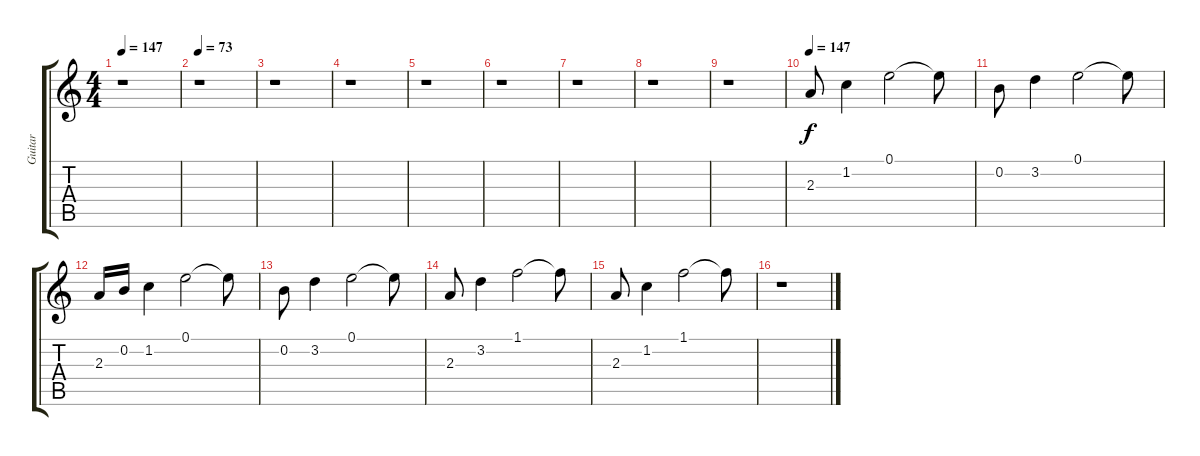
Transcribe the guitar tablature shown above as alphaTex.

\track ("Guitar" "Guitar") {instrument acousticguitarsteel}
\staff {score tabs}
\tuning (E4 B3 G3 D3 A2 E2) {hide}
\ts (4 4)
\tempo 147
\tempo 76
\tempo 147
\clef g2
\ks c
r.1{dy f instrument acousticguitarsteel} |
\tempo 76
\tempo 73
r.1 |
r.1 |
r.1 |
r.1 |
r.1 |
r.1 |
r.1 |
r.1 |
\tempo 147
2.3.8 1.2.4 0.1.2 0.1{t}.8 |
0.2.8 3.2.4 0.1.2 0.1{t}.8 |
2.3.16 0.2.16 1.2.4 0.1.2 0.1{t}.8 |
0.2.8 3.2.4 0.1.2 0.1{t}.8 |
2.3.8 3.2.4 1.1.2 1.1{t}.8 |
2.3.8 1.2.4 1.1.2 1.1{t}.8 |
r.1
